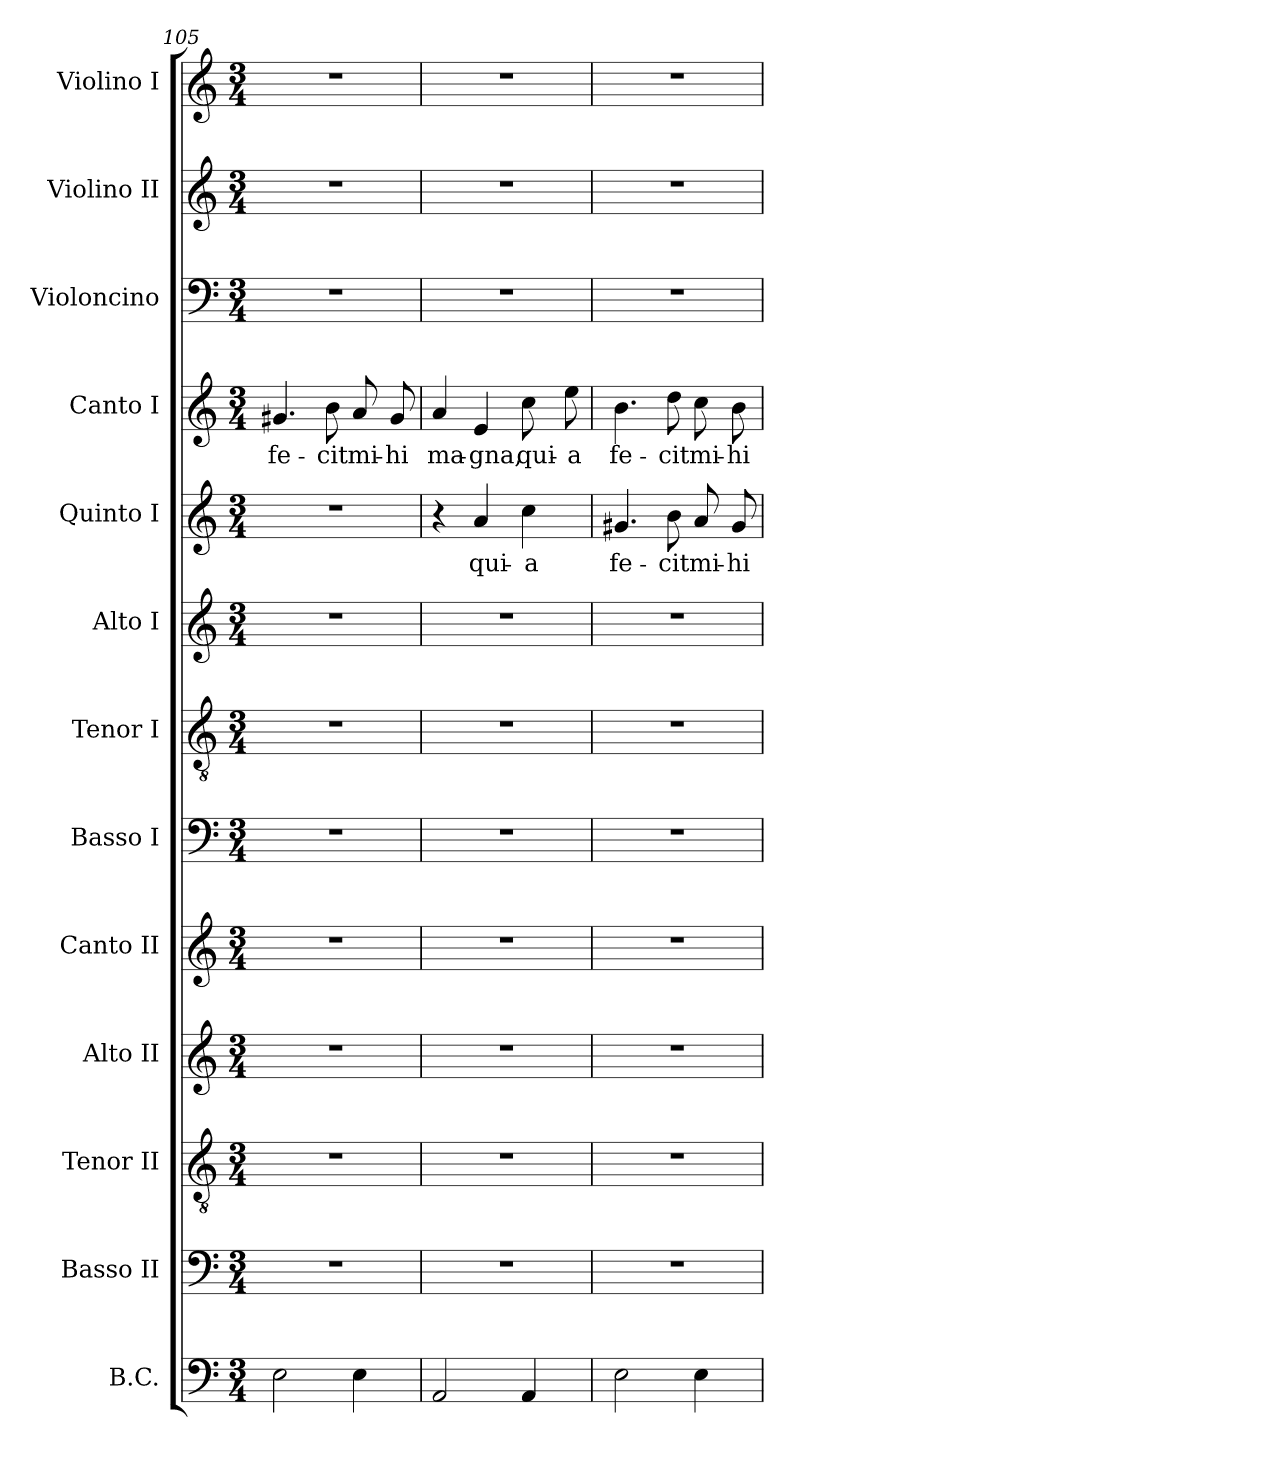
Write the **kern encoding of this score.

**kern	**kern	**kern	**kern	**kern	**kern	**kern	**kern	**kern	**text	**kern	**text	**kern	**kern	**kern
*part13	*part12	*part11	*part10	*part9	*part8	*part7	*part6	*part5	*part5	*part4	*part4	*part3	*part2	*part1
*staff13	*staff12	*staff11	*staff10	*staff9	*staff8	*staff7	*staff6	*staff5	*staff5	*staff4	*staff4	*staff3	*staff2	*staff1
*I"B.C.	*I"Basso II	*I"Tenor II	*I"Alto II	*I"Canto II	*I"Basso I	*I"Tenor I	*I"Alto I	*I"Quinto I	*	*I"Canto I	*	*I"Violoncino	*I"Violino II	*I"Violino I
*I'BC	*I'B 2	*I'T 2	*I'A 2	*I'C 2	*I'B 1	*I'T 1	*I'A 1	*I'Q 1	*	*I'C 1	*	*	*I'Vln. II	*I'Vln. I
*clefF4	*clefF4	*clefGv2	*clefG2	*clefG2	*clefF4	*clefGv2	*clefG2	*clefG2	*	*clefG2	*	*clefF4	*clefG2	*clefG2
*k[]	*k[]	*k[]	*k[]	*k[]	*k[]	*k[]	*k[]	*k[]	*	*k[]	*	*k[]	*k[]	*k[]
*C:	*C:	*C:	*C:	*C:	*C:	*C:	*C:	*C:	*	*C:	*	*C:	*C:	*C:
*M3/4	*M3/4	*M3/4	*M3/4	*M3/4	*M3/4	*M3/4	*M3/4	*M3/4	*	*M3/4	*	*M3/4	*M3/4	*M3/4
=105	=105	=105	=105	=105	=105	=105	=105	=105	=105	=105	=105	=105	=105	=105
!	!	!	!	!	!	!	!	!	!	!	!LO:LY:b	!	!	!
2E\	2.r	2.r	2.r	2.r	2.r	2.r	2.r	2.r	.	4.g#X/	fe-	2.r	2.r	2.r
!	!	!	!	!	!	!	!	!	!	!	!LO:LY:b	!	!	!
.	.	.	.	.	.	.	.	.	.	8b\	-cit	.	.	.
!	!	!	!	!	!	!	!	!	!	!	!LO:LY:b	!	!	!
4E\	.	.	.	.	.	.	.	.	.	8a/	mi-	.	.	.
!	!	!	!	!	!	!	!	!	!	!	!LO:LY:b	!	!	!
.	.	.	.	.	.	.	.	.	.	8g#/	-hi	.	.	.
=106	=106	=106	=106	=106	=106	=106	=106	=106	=106	=106	=106	=106	=106	=106
!	!	!	!	!	!	!	!	!	!	!	!LO:LY:b	!	!	!
2AA/	2.r	2.r	2.r	2.r	2.r	2.r	2.r	4r	.	4a/	ma-	2.r	2.r	2.r
!	!	!	!	!	!	!	!	!	!LO:LY:b	!	!	!	!	!
!	!	!	!	!	!	!	!	!	!	!	!LO:LY:b	!	!	!
.	.	.	.	.	.	.	.	4a/	qui-	4e/	-gna,	.	.	.
!	!	!	!	!	!	!	!	!	!LO:LY:b	!	!	!	!	!
!	!	!	!	!	!	!	!	!	!	!	!LO:LY:b	!	!	!
4AA/	.	.	.	.	.	.	.	4cc\	-a	8cc\	qui-	.	.	.
!	!	!	!	!	!	!	!	!	!	!	!LO:LY:b	!	!	!
.	.	.	.	.	.	.	.	.	.	8ee\	-a	.	.	.
!!LO:PB:g=z
=107	=107	=107	=107	=107	=107	=107	=107	=107	=107	=107	=107	=107	=107	=107
!	!	!	!	!	!	!	!	!	!LO:LY:b	!	!	!	!	!
!	!	!	!	!	!	!	!	!	!	!	!LO:LY:b	!	!	!
2E\	2.r	2.r	2.r	2.r	2.r	2.r	2.r	4.g#X/	fe-	4.b\	fe-	2.r	2.r	2.r
!	!	!	!	!	!	!	!	!	!LO:LY:b	!	!	!	!	!
!	!	!	!	!	!	!	!	!	!	!	!LO:LY:b	!	!	!
.	.	.	.	.	.	.	.	8b\	-cit	8dd\	-cit	.	.	.
!	!	!	!	!	!	!	!	!	!LO:LY:b	!	!	!	!	!
!	!	!	!	!	!	!	!	!	!	!	!LO:LY:b	!	!	!
4E\	.	.	.	.	.	.	.	8a/	mi-	8cc\	mi-	.	.	.
!	!	!	!	!	!	!	!	!	!LO:LY:b	!	!	!	!	!
!	!	!	!	!	!	!	!	!	!	!	!LO:LY:b	!	!	!
.	.	.	.	.	.	.	.	8g#/	-hi	8b\	-hi	.	.	.
=	=	=	=	=	=	=	=	=	=	=	=	=	=	=
*-	*-	*-	*-	*-	*-	*-	*-	*-	*-	*-	*-	*-	*-	*-
